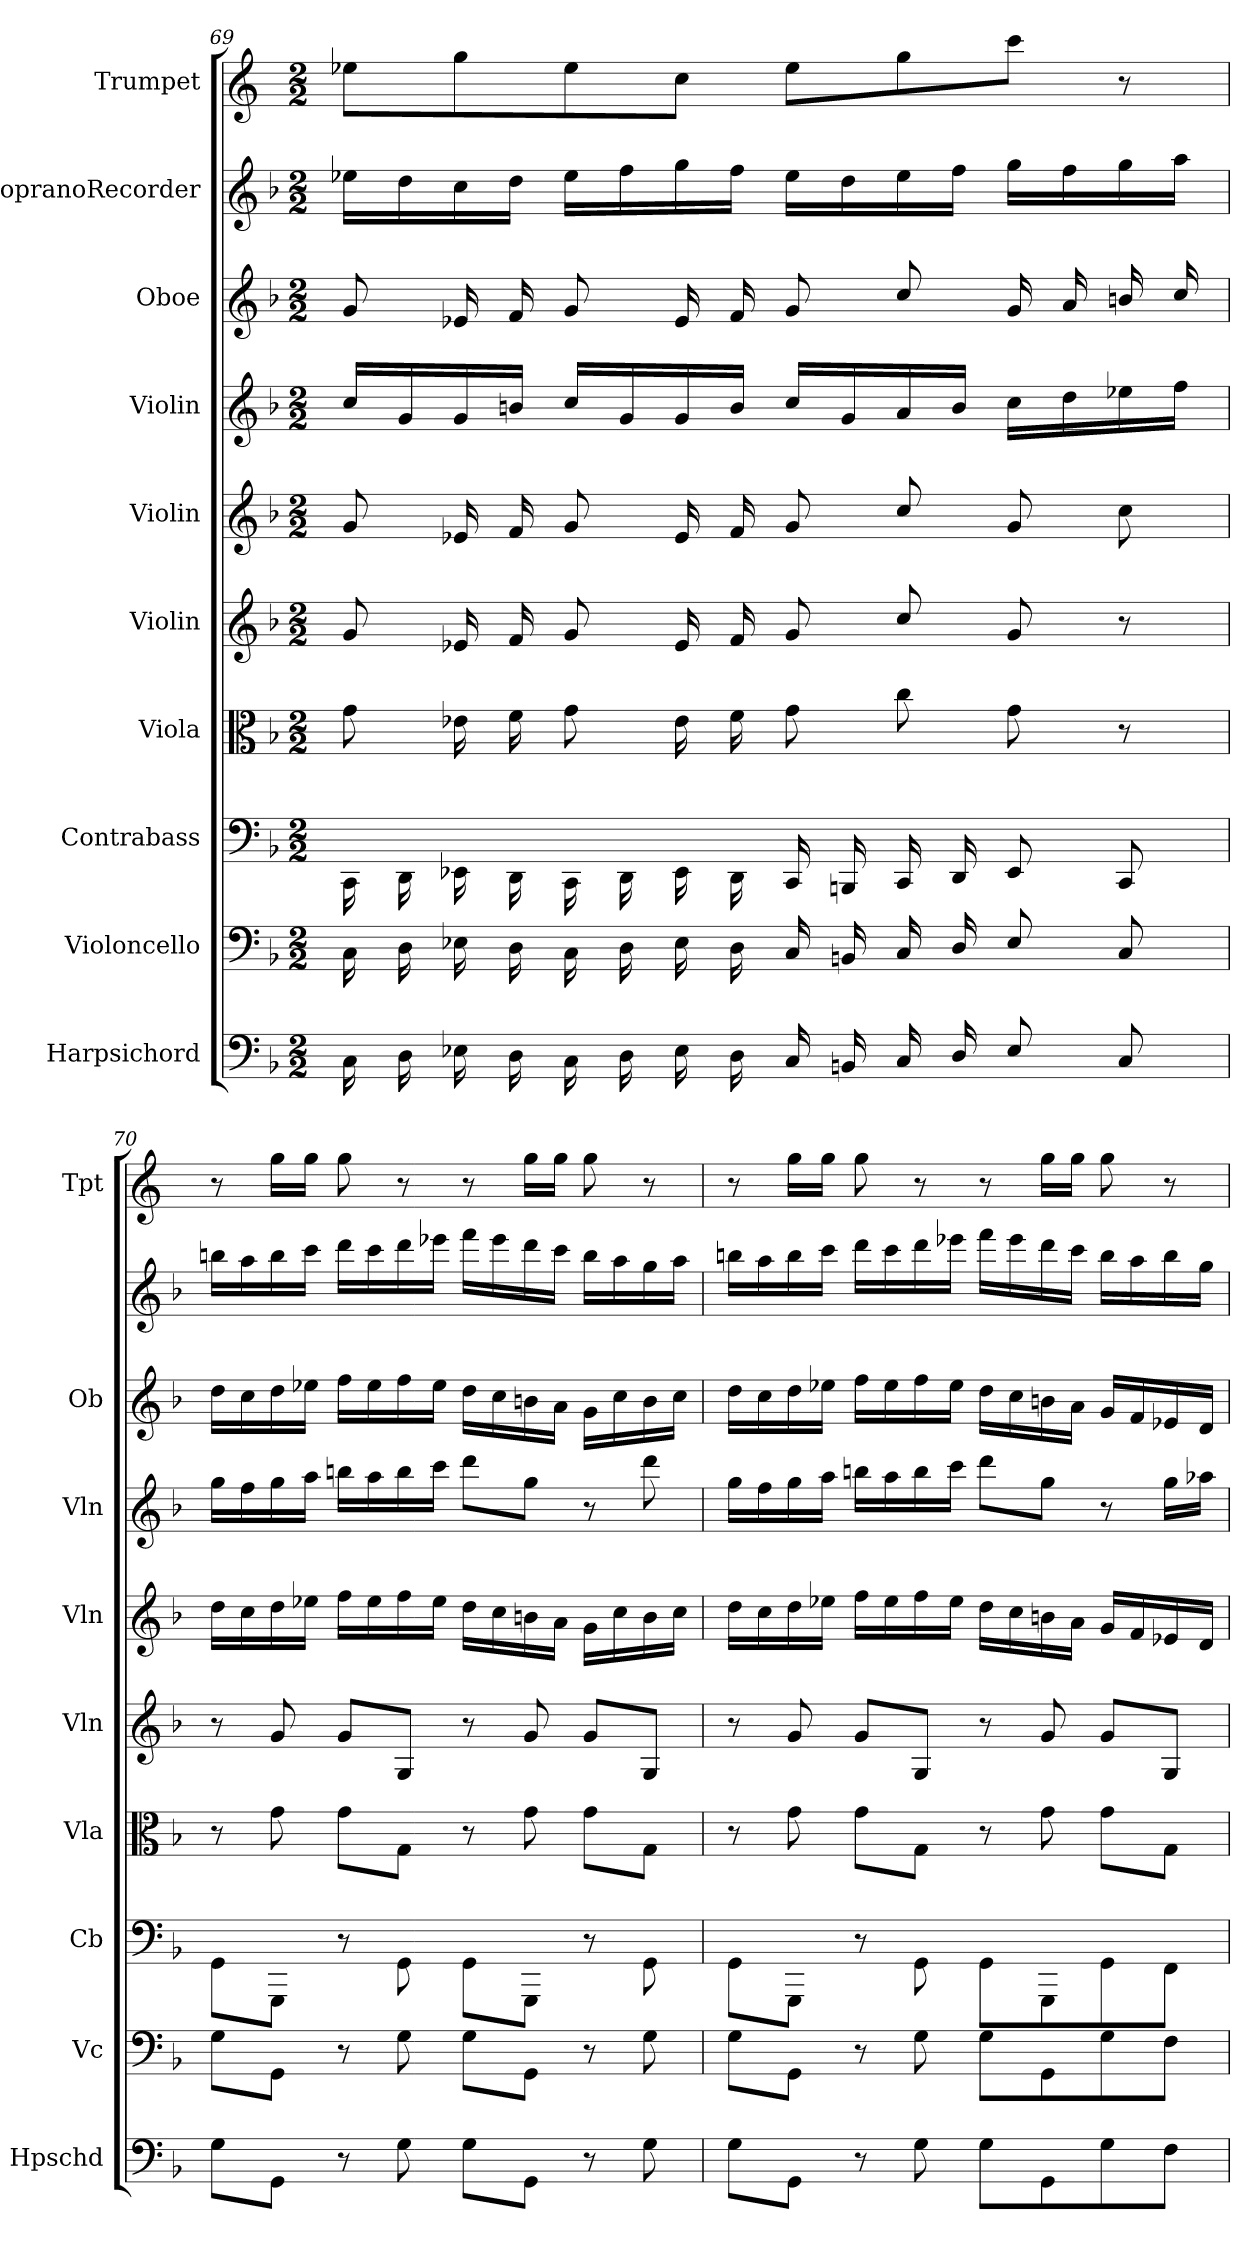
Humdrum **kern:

**kern	**kern	**kern	**kern	**kern	**kern	**kern	**kern	**kern	**kern
*part10	*part9	*part8	*part7	*part6	*part5	*part4	*part3	*part2	*part1
*staff10	*staff9	*staff8	*staff7	*staff6	*staff5	*staff4	*staff3	*staff2	*staff1
*I"Harpsichord	*I"Violoncello	*I"Contrabass	*I"Viola	*I"Violin	*I"Violin	*I"Violin	*I"Oboe	*I"SopranoRecorder	*I"Trumpet
*I'Hpschd	*I'Vc	*I'Cb	*I'Vla	*I'Vln	*I'Vln	*I'Vln	*I'Ob	*	*I'Tpt
*clefF4	*clefF4	*clefF4	*clefC3	*clefG2	*clefG2	*clefG2	*clefG2	*clefG2	*clefG2
*k[b-]	*k[b-]	*k[b-]	*k[b-]	*k[b-]	*k[b-]	*k[b-]	*k[b-]	*k[b-]	*k[]
*M2/2	*M2/2	*M2/2	*M2/2	*M2/2	*M2/2	*M2/2	*M2/2	*M2/2	*M2/2
=69	=69	=69	=69	=69	=69	=69	=69	=69	=69
16C\	16C\	16CC\	8g\	8g/	8g/	16cc/LL	8g/	16ee-X\LL	8ee-X\L
16D\	16D\	16DD\	.	.	.	16g/	.	16dd\	.
16E-X\	16E-X\	16EE-X\	16e-X\	16e-X/	16e-X/	16g/	16e-X/	16cc\	8gg\
16D\	16D\	16DD\	16f\	16f/	16f/	16bn/JJ	16f/	16dd\JJ	.
16C\	16C\	16CC\	8g\	8g/	8g/	16cc/LL	8g/	16ee-\LL	8ee-\
16D\	16D\	16DD\	.	.	.	16g/	.	16ff\	.
16E-\	16E-\	16EE-\	16e-\	16e-/	16e-/	16g/	16e-/	16gg\	8cc\J
16D\	16D\	16DD\	16f\	16f/	16f/	16b/JJ	16f/	16ff\JJ	.
16C/	16C/	16CC/	8g\	8g/	8g/	16cc/LL	8g/	16ee-\LL	8ee-\L
16BBn/	16BBn/	16BBBn/	.	.	.	16g/	.	16dd\	.
16C/	16C/	16CC/	8cc\	8cc/	8cc/	16a/	8cc/	16ee-\	8gg\
16D/	16D/	16DD/	.	.	.	16b/JJ	.	16ff\JJ	.
8E-/	8E-/	8EE-/	8g\	8g/	8g/	16cc\LL	16g/	16gg\LL	8ccc\J
.	.	.	.	.	.	16dd\	16a/	16ff\	.
8C/	8C/	8CC/	8r	8r	8cc\	16ee-X\	16bn/	16gg\	8r
.	.	.	.	.	.	16ff\JJ	16cc/	16aa\JJ	.
=70	=70	=70	=70	=70	=70	=70	=70	=70	=70
8G\L	8G\L	8GG\L	8r	8r	16dd\LL	16gg\LL	16dd\LL	16bbn\LL	8r
.	.	.	.	.	16cc\	16ff\	16cc\	16aa\	.
8GG\J	8GG\J	8GGG\J	8g\	8g/	16dd\	16gg\	16dd\	16bb\	16gg\LL
.	.	.	.	.	16ee-X\JJ	16aa\JJ	16ee-X\JJ	16ccc\JJ	16gg\JJ
8r	8r	8r	8g\L	8g/L	16ff\LL	16bbn\LL	16ff\LL	16ddd\LL	8gg\
.	.	.	.	.	16ee-\	16aa\	16ee-\	16ccc\	.
8G\	8G\	8GG\	8G\J	8G/J	16ff\	16bb\	16ff\	16ddd\	8r
.	.	.	.	.	16ee-\JJ	16ccc\JJ	16ee-\JJ	16eee-X\JJ	.
8G\L	8G\L	8GG\L	8r	8r	16dd\LL	8ddd\L	16dd\LL	16fff\LL	8r
.	.	.	.	.	16cc\	.	16cc\	16eee-\	.
8GG\J	8GG\J	8GGG\J	8g\	8g/	16bn\	8gg\J	16bn\	16ddd\	16gg\LL
.	.	.	.	.	16a\JJ	.	16a\JJ	16ccc\JJ	16gg\JJ
8r	8r	8r	8g\L	8g/L	16g\LL	8r	16g\LL	16bb\LL	8gg\
.	.	.	.	.	16cc\	.	16cc\	16aa\	.
8G\	8G\	8GG\	8G\J	8G/J	16b\	8ddd\	16b\	16gg\	8r
.	.	.	.	.	16cc\JJ	.	16cc\JJ	16aa\JJ	.
=71	=71	=71	=71	=71	=71	=71	=71	=71	=71
8G\L	8G\L	8GG\L	8r	8r	16dd\LL	16gg\LL	16dd\LL	16bbn\LL	8r
.	.	.	.	.	16cc\	16ff\	16cc\	16aa\	.
8GG\J	8GG\J	8GGG\J	8g\	8g/	16dd\	16gg\	16dd\	16bb\	16gg\LL
.	.	.	.	.	16ee-X\JJ	16aa\JJ	16ee-X\JJ	16ccc\JJ	16gg\JJ
8r	8r	8r	8g\L	8g/L	16ff\LL	16bbn\LL	16ff\LL	16ddd\LL	8gg\
.	.	.	.	.	16ee-\	16aa\	16ee-\	16ccc\	.
8G\	8G\	8GG\	8G\J	8G/J	16ff\	16bb\	16ff\	16ddd\	8r
.	.	.	.	.	16ee-\JJ	16ccc\JJ	16ee-\JJ	16eee-X\JJ	.
8G\L	8G\L	8GG\L	8r	8r	16dd\LL	8ddd\L	16dd\LL	16fff\LL	8r
.	.	.	.	.	16cc\	.	16cc\	16eee-\	.
8GG\	8GG\	8GGG\	8g\	8g/	16bn\	8gg\J	16bn\	16ddd\	16gg\LL
.	.	.	.	.	16a\JJ	.	16a\JJ	16ccc\JJ	16gg\JJ
8G\	8G\	8GG\	8g\L	8g/L	16g/LL	8r	16g/LL	16bb\LL	8gg\
.	.	.	.	.	16f/	.	16f/	16aa\	.
8F\J	8F\J	8FF\J	8G\J	8G/J	16e-X/	16gg\LL	16e-X/	16bb\	8r
.	.	.	.	.	16d/JJ	16aa-X\JJ	16d/JJ	16gg\JJ	.
=	=	=	=	=	=	=	=	=	=
*-	*-	*-	*-	*-	*-	*-	*-	*-	*-
